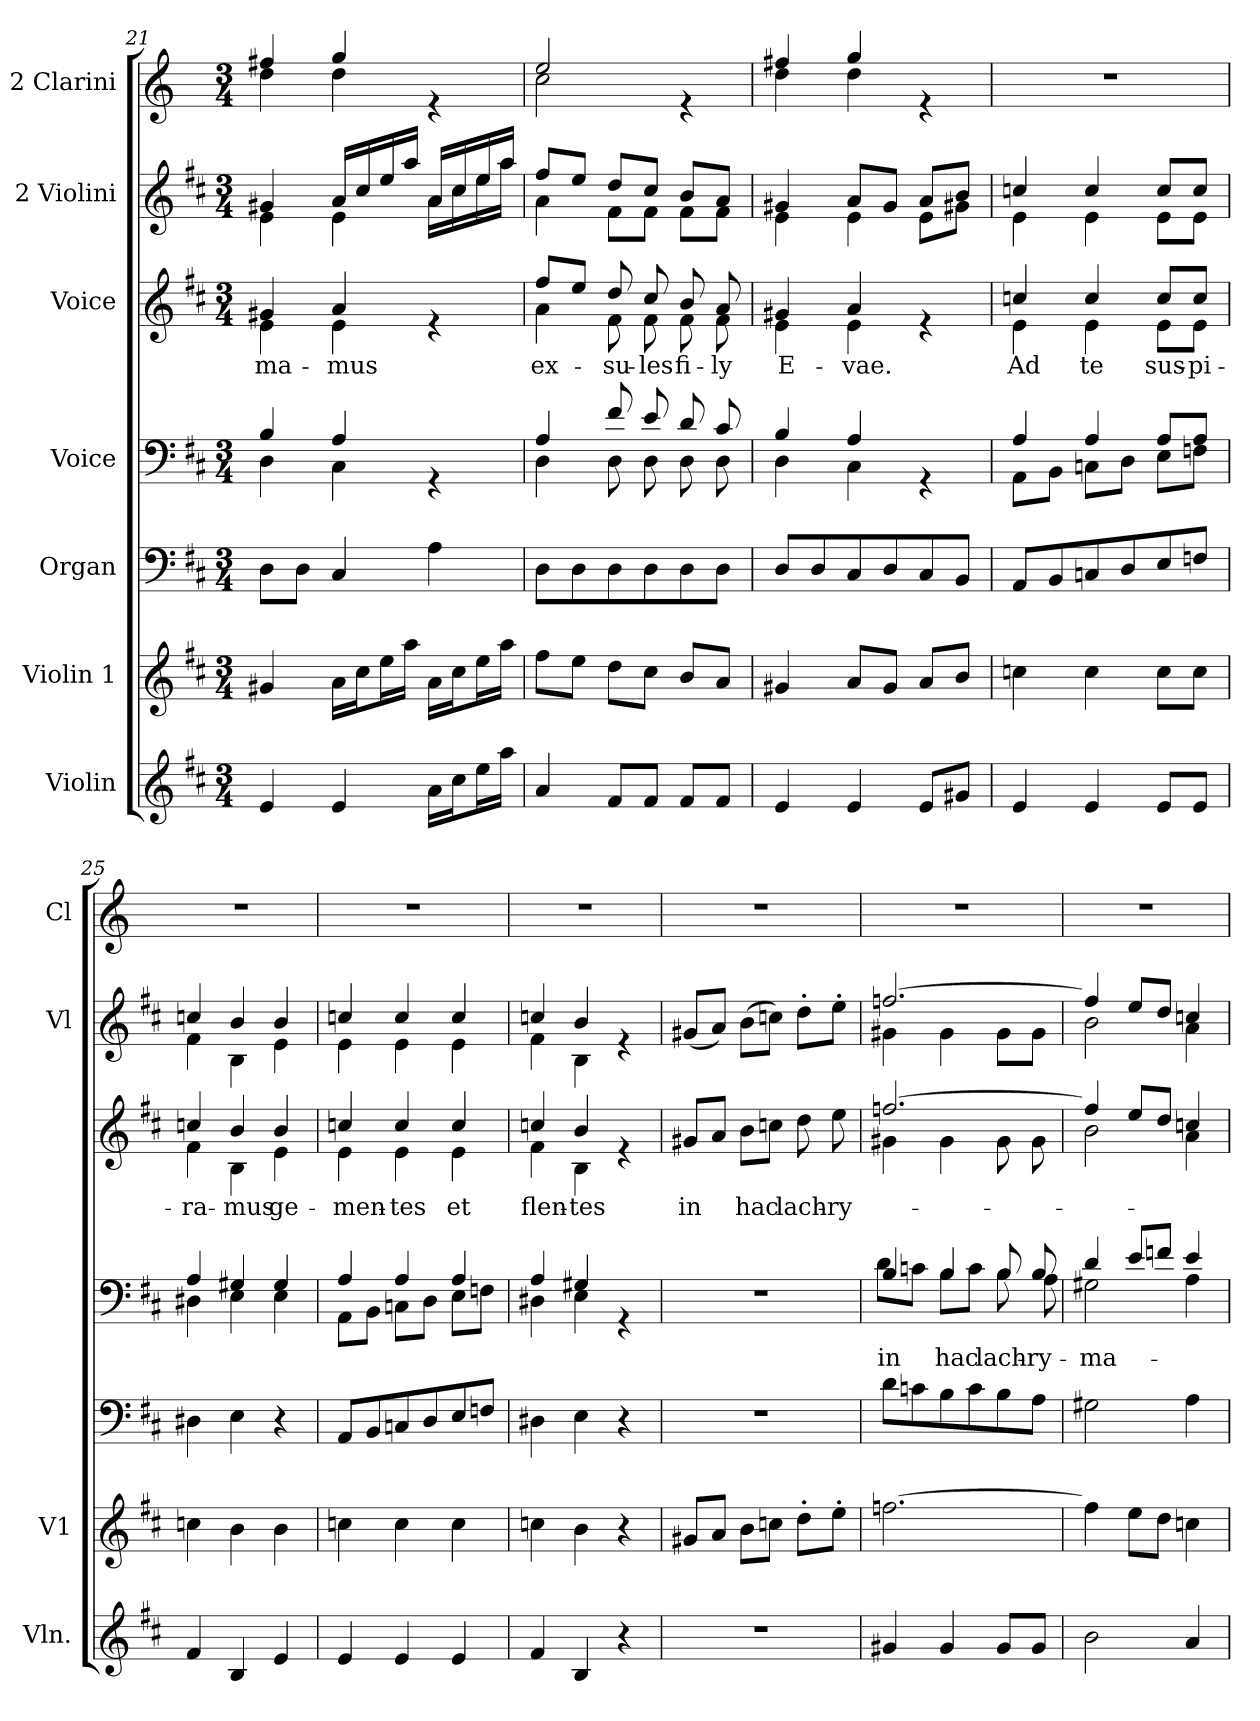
**kern	**kern	**kern	**kern	**text	**kern	**text	**kern	**kern
*part7	*part6	*part5	*part4	*part4	*part3	*part3	*part2	*part1
*staff7	*staff6	*staff5	*staff4	*staff4	*staff3	*staff3	*staff2	*staff1
*I"Violin	*I"Violin 1	*I"Organ	*I"Voice	*	*I"Voice	*	*I"2 Violini	*I"2 Clarini
*I'Vln.	*I'V1	*	*	*	*	*	*I'Vl	*I'Cl
*clefG2	*clefG2	*clefF4	*clefF4	*	*clefG2	*	*clefG2	*clefG2
*	*	*	*	*	*	*	*	*ITrd-1c-2
*k[f#c#]	*k[f#c#]	*k[f#c#]	*k[f#c#]	*	*k[f#c#]	*	*k[f#c#]	*k[f#c#]
*M3/4	*M3/4	*M3/4	*M3/4	*	*M3/4	*	*M3/4	*M3/4
=21	=21	=21	=21	=21	=21	=21	=21	=21
*	*	*	*^	*	*^	*	*	*
!	!	!	!	!	!	!	!	!LO:LY:b	!	!
*	*	*	*	*	*	*	*	*	*^	*^
4e/	4g#X/	8D\L	4B/	4D\	.	4g#X/	4e\	-ma-	4g#X/	4e\	4gg#X/	4ee\
.	.	8D\J	.	.	.	.	.	.	.	.	.	.
!	!	!	!	!	!	!	!	!LO:LY:b	!	!	!	!
4e/	16a\LL	4C#/	4A/	4C#\	.	4a/	4e\	-mus	16a/LL	4e\	4aa/	4ee\
.	16cc#\J	.	.	.	.	.	.	.	16cc#/	.	.	.
.	16ee\L	.	.	.	.	.	.	.	16ee/	.	.	.
.	16aa\JJ	.	.	.	.	.	.	.	16aa/JJ	.	.	.
16a\LL	16a\LL	4A\	4rGG	4ryy	.	4re	4ryy	.	16a/LL	16a\LL	4re	4ryy
16cc#\J	16cc#\J	.	.	.	.	.	.	.	16cc#/	16cc#\	.	.
16ee\L	16ee\L	.	.	.	.	.	.	.	16ee/	16ee\	.	.
16aa\JJ	16aa\JJ	.	.	.	.	.	.	.	16aa/JJ	16aa\JJ	.	.
!!LO:LB:g=z	!!
=22	=22	=22	=22	=22	=22	=22	=22	=22	=22	=22	=22	=22
!	!	!	!	!	!	!	!	!LO:LY:b	!	!	!	!
4a/	8ff#\L	8D\L	4A/	4D\	.	8ff#/L	4a\	ex-	8ff#/L	4a\	2ff#/	2dd\
.	8ee\J	8D\	.	.	.	8ee/J	.	.	8ee/J	.	.	.
!	!	!	!	!	!	!	!	!LO:LY:b	!	!	!	!
8f#/L	8dd\L	8D\	8f#/	8D\	.	8dd/	8f#\	-su-	8dd/L	8f#\L	.	.
!	!	!	!	!	!	!	!	!LO:LY:b	!	!	!	!
8f#/J	8cc#\J	8D\	8e/	8D\	.	8cc#/	8f#\	-les	8cc#/J	8f#\J	.	.
!	!	!	!	!	!	!	!	!LO:LY:b	!	!	!	!
8f#/L	8b/L	8D\	8d/	8D\	.	8b/	8f#\	fi-	8b/L	8f#\L	4re	4ryy
!	!	!	!	!	!	!	!	!LO:LY:b	!	!	!	!
8f#/J	8a/J	8D\J	8c#/	8D\	.	8a/	8f#\	-ly	8a/J	8f#\J	.	.
=23	=23	=23	=23	=23	=23	=23	=23	=23	=23	=23	=23	=23
!	!	!	!	!	!	!	!	!LO:LY:b	!	!	!	!
4e/	4g#X/	8D/L	4B/	4D\	.	4g#X/	4e\	E-	4g#X/	4e\	4gg#X/	4ee\
.	.	8D/	.	.	.	.	.	.	.	.	.	.
!	!	!	!	!	!	!	!	!LO:LY:b	!	!	!	!
4e/	8a/L	8C#/	4A/	4C#\	.	4a/	4e\	-vae.	8a/L	4e\	4aa/	4ee\
.	8g#/J	8D/	.	.	.	.	.	.	8g#/J	.	.	.
8e/L	8a/L	8C#/	4rGG	4ryy	.	4re	4ryy	.	8a/L	8e\L	4re	4ryy
8g#X/J	8b/J	8BB/J	.	.	.	.	.	.	8b/J	8g#X\J	.	.
*	*	*	*	*	*	*	*	*	*	*	*v	*v
=24	=24	=24	=24	=24	=24	=24	=24	=24	=24	=24	=24
!	!	!	!	!	!	!	!	!LO:LY:b	!	!	!
4e/	4ccn\	8AA/L	4A/	8AA\L	.	4ccn/	4e\	Ad	4ccn/	4e\	2.r
.	.	8BB/	.	8BB\J	.	.	.	.	.	.	.
!	!	!	!	!	!	!	!	!LO:LY:b	!	!	!
4e/	4cc\	8Cn/	4A/	8Cn\L	.	4cc/	4e\	te	4cc/	4e\	.
.	.	8D/	.	8D\J	.	.	.	.	.	.	.
!	!	!	!	!	!	!	!	!LO:LY:b	!	!	!
8e/L	8cc\L	8E/	8A/L	8E\L	.	8cc/L	8e\L	sus-	8cc/L	8e\L	.
!	!	!	!	!	!	!	!	!LO:LY:b	!	!	!
8e/J	8cc\J	8Fn/J	8A/J	8Fn\J	.	8cc/J	8e\J	-pi-	8cc/J	8e\J	.
=25	=25	=25	=25	=25	=25	=25	=25	=25	=25	=25	=25
!	!	!	!	!	!	!	!	!LO:LY:b	!	!	!
4f#/	4ccn\	4D#X\	4A/	4D#X\	.	4ccn/	4f#\	-ra-	4ccn/	4f#\	2.r
!	!	!	!	!	!	!	!	!LO:LY:b	!	!	!
4B/	4b\	4E\	4G#X/	4E\	.	4b/	4B\	-mus	4b/	4B\	.
!	!	!	!	!	!	!	!	!LO:LY:b	!	!	!
4e/	4b\	4r	4G#/	4E\	.	4b/	4e\	ge-	4b/	4e\	.
=26	=26	=26	=26	=26	=26	=26	=26	=26	=26	=26	=26
!	!	!	!	!	!	!	!	!LO:LY:b	!	!	!
4e/	4ccn\	8AA/L	4A/	8AA\L	.	4ccn/	4e\	-men-	4ccn/	4e\	2.r
.	.	8BB/	.	8BB\J	.	.	.	.	.	.	.
!	!	!	!	!	!	!	!	!LO:LY:b	!	!	!
4e/	4cc\	8Cn/	4A/	8Cn\L	.	4cc/	4e\	-tes	4cc/	4e\	.
.	.	8D/	.	8D\J	.	.	.	.	.	.	.
!	!	!	!	!	!	!	!	!LO:LY:b	!	!	!
4e/	4cc\	8E/	4A/	8E\L	.	4cc/	4e\	et	4cc/	4e\	.
.	.	8Fn/J	.	8Fn\J	.	.	.	.	.	.	.
=27	=27	=27	=27	=27	=27	=27	=27	=27	=27	=27	=27
!	!	!	!	!	!	!	!	!LO:LY:b	!	!	!
4f#/	4ccn\	4D#X\	4A/	4D#X\	.	4ccn/	4f#\	flen-	4ccn/	4f#\	2.r
!	!	!	!	!	!	!	!	!LO:LY:b	!	!	!
4B/	4b\	4E\	4G#X/	4E\	.	4b/	4B\	-tes	4b/	4B\	.
4r	4r	4r	4rGG	4ryy	.	4re	4ryy	.	4re	4ryy	.
!!LO:LB:g=z
=28	=28	=28	=28	=28	=28	=28	=28	=28	=28	=28	=28
!	!	!	!	!	!	!	!	!LO:LY:b	!	!	!
*	*	*	*v	*v	*	*	*	*	*v	*v	*
*	*	*	*	*	*v	*v	*	*	*
2.r	8g#X/L	2.r	2.r	.	8g#X/L	in	(8g#X/L	2.r
.	8a/J	.	.	.	8a/J	.	8a/J)	.
!	!	!	!	!	!	!LO:LY:b	!	!
.	8b\L	.	.	.	8b\L	hac	(8b\L	.
.	8ccn\J	.	.	.	8ccn\J	.	8ccn\J)	.
!	!	!	!	!	!	!LO:LY:b	!	!
.	8dd'\L	.	.	.	8dd\	lach-	8dd'\L	.
!	!	!	!	!	!	!LO:LY:b	!	!
.	8ee'\J	.	.	.	8ee\	-ry-	8ee'\J	.
=29	=29	=29	=29	=29	=29	=29	=29	=29
!	!	!	!	!LO:LY:b	!	!	!	!
*	*	*	*^	*	*^	*	*^	*
4g#X/	[2.ffn\	8d\L	4B/	8d\L	in	[2.ffn/	4g#X\	.	[2.ffn/	4g#X\	2.r
.	.	8cn\	.	8cn\J	.	.	.	.	.	.	.
!	!	!	!	!	!LO:LY:b	!	!	!	!	!	!
4g#/	.	8B\	4B/	8B\L	hac	.	4g#\	.	.	4g#\	.
.	.	8c\	.	8c\J	.	.	.	.	.	.	.
!	!	!	!	!	!LO:LY:b	!	!	!	!	!	!
8g#/L	.	8B\	8B/	8B\	lach-	.	8g#\	.	.	8g#\L	.
!	!	!	!	!	!LO:LY:b	!	!	!	!	!	!
8g#/J	.	8A\J	8B/	8A\	-ry-	.	8g#\	.	.	8g#\J	.
=30	=30	=30	=30	=30	=30	=30	=30	=30	=30	=30	=30
!	!	!	!	!	!LO:LY:b	!	!	!	!	!	!
2b\	4ff\]	2G#X\	4d/	2G#X\	-ma-	4ff/]	2b\	.	4ff/]	2b\	2.r
.	8ee\L	.	8e/L	.	.	8ee/L	.	.	8ee/L	.	.
.	8dd\J	.	8fn/J	.	.	8dd/J	.	.	8dd/J	.	.
4a/	4ccn\	4A\	4e/	4A\	.	4ccn/	4a\	.	4ccn/	4a\	.
*	*	*	*v	*v	*	*	*	*	*v	*v	*
*	*	*	*	*	*v	*v	*	*	*
=	=	=	=	=	=	=	=	=
*-	*-	*-	*-	*-	*-	*-	*-	*-
